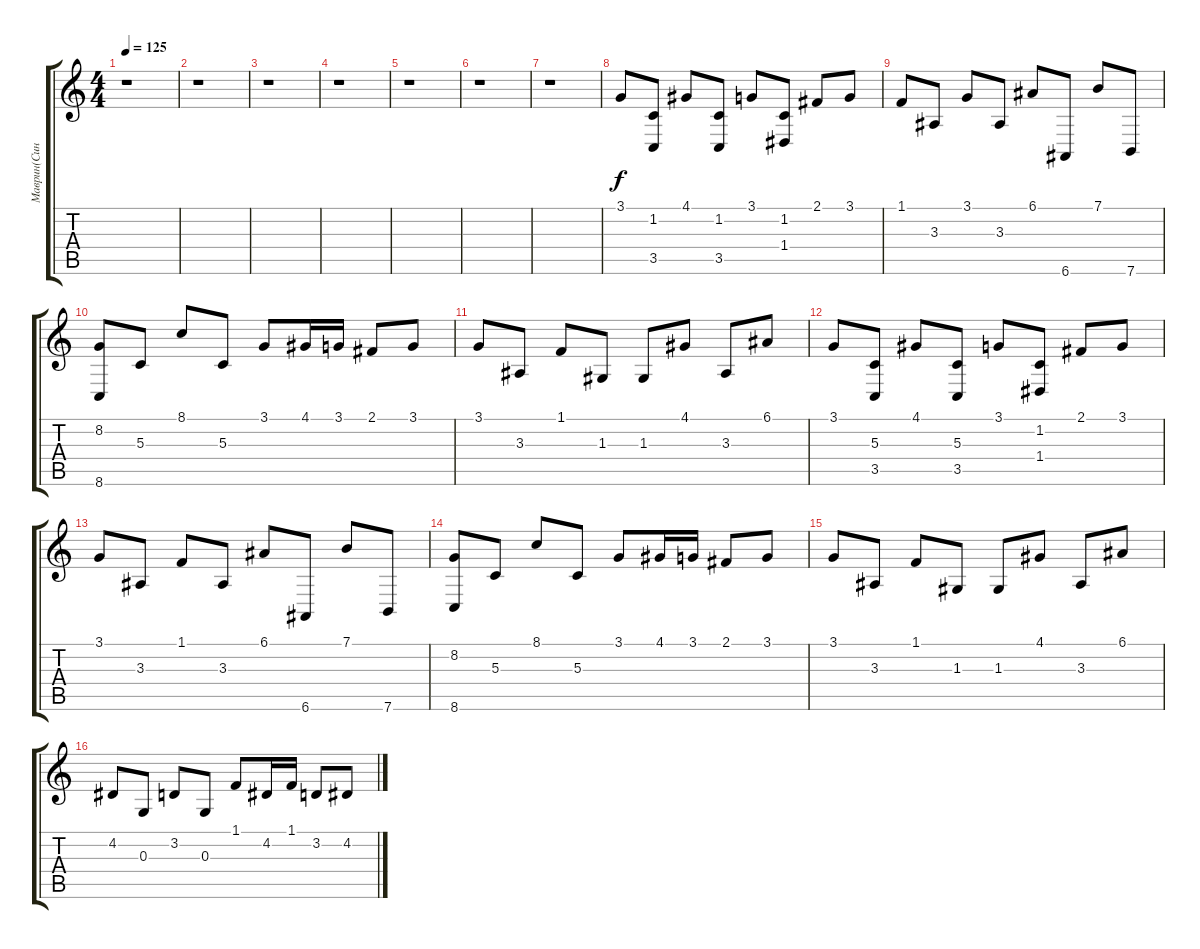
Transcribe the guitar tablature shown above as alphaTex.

\track ("Маврин(Синтезатор-3)" "Маврин(Син") {instrument harpsichord}
\staff {score tabs}
\tuning (E4 B3 G3 D3 A2 E2) {hide}
\ts (4 4)
\tempo 125
\clef g2
\ks c
r.1{dy f} |
r.1 |
r.1 |
r.1 |
r.1 |
r.1 |
r.1 |
3.1.8 (1.2 3.5).8 4.1.8 (1.2 3.5).8 3.1.8 (1.2 1.4).8 2.1.8 3.1.8 |
1.1.8 3.3.8 3.1.8 3.3.8 6.1.8 6.6.8 7.1.8 7.6.8 |
(8.2 8.6).8 5.3.8 8.1.8 5.3.8 3.1.8 4.1.16 3.1.16 2.1.8 3.1.8 |
3.1.8 3.3.8 1.1.8 1.3.8 1.3.8 4.1.8 3.3.8 6.1.8 |
3.1.8 (5.3 3.5).8 4.1.8 (5.3 3.5).8 3.1.8 (1.2 1.4).8 2.1.8 3.1.8 |
3.1.8 3.3.8 1.1.8 3.3.8 6.1.8 6.6.8 7.1.8 7.6.8 |
(8.2 8.6).8 5.3.8 8.1.8 5.3.8 3.1.8 4.1.16 3.1.16 2.1.8 3.1.8 |
3.1.8 3.3.8 1.1.8 1.3.8 1.3.8 4.1.8 3.3.8 6.1.8 |
4.2.8 0.3.8 3.2.8 0.3.8 1.1.8 4.2.16 1.1.16 3.2.8 4.2.8
